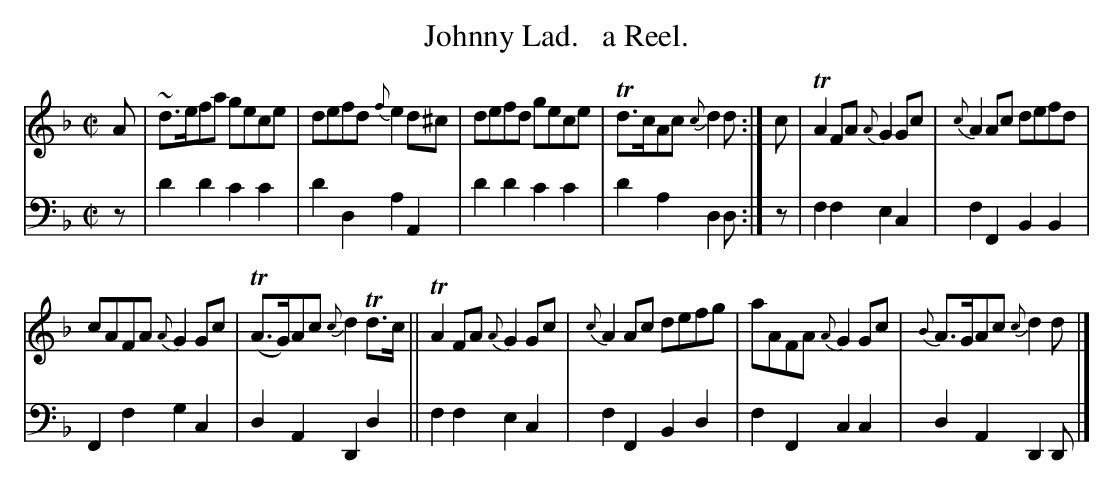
X:1
T: Johnny Lad.   a Reel.
M: C|
L: 1/8
K: Dm
V: 1 staves=2
A |\
~d>efa gece | defd {f}e2d^c | defd gece | Td>cAc {c}d2d :| c | TA2FA {A}G2Gc | {c}A2Ac defd |
cAFA {A}G2Gc | (TA>G)Ac {c}d2Td>c || TA2FA {A}G2Gc | {c}A2Ac defg | aAFA {A}G2Gc | {B}A>GAc {c}d2d |]
V: 2 clef=bass middle=d
z | d'2d'2 c'2c'2 | d'2d2 a2A2 | d'2d'2 c'2c'2 | d'2a2 d2d :| z | f2f2 e2c2 | f2F2 B2B2 |
F2f2 g2c2 | d2A2 D2d2 || f2f2 e2c2 | f2F2 B2d2 | f2F2 c2c2 | d2A2 D2D |]
